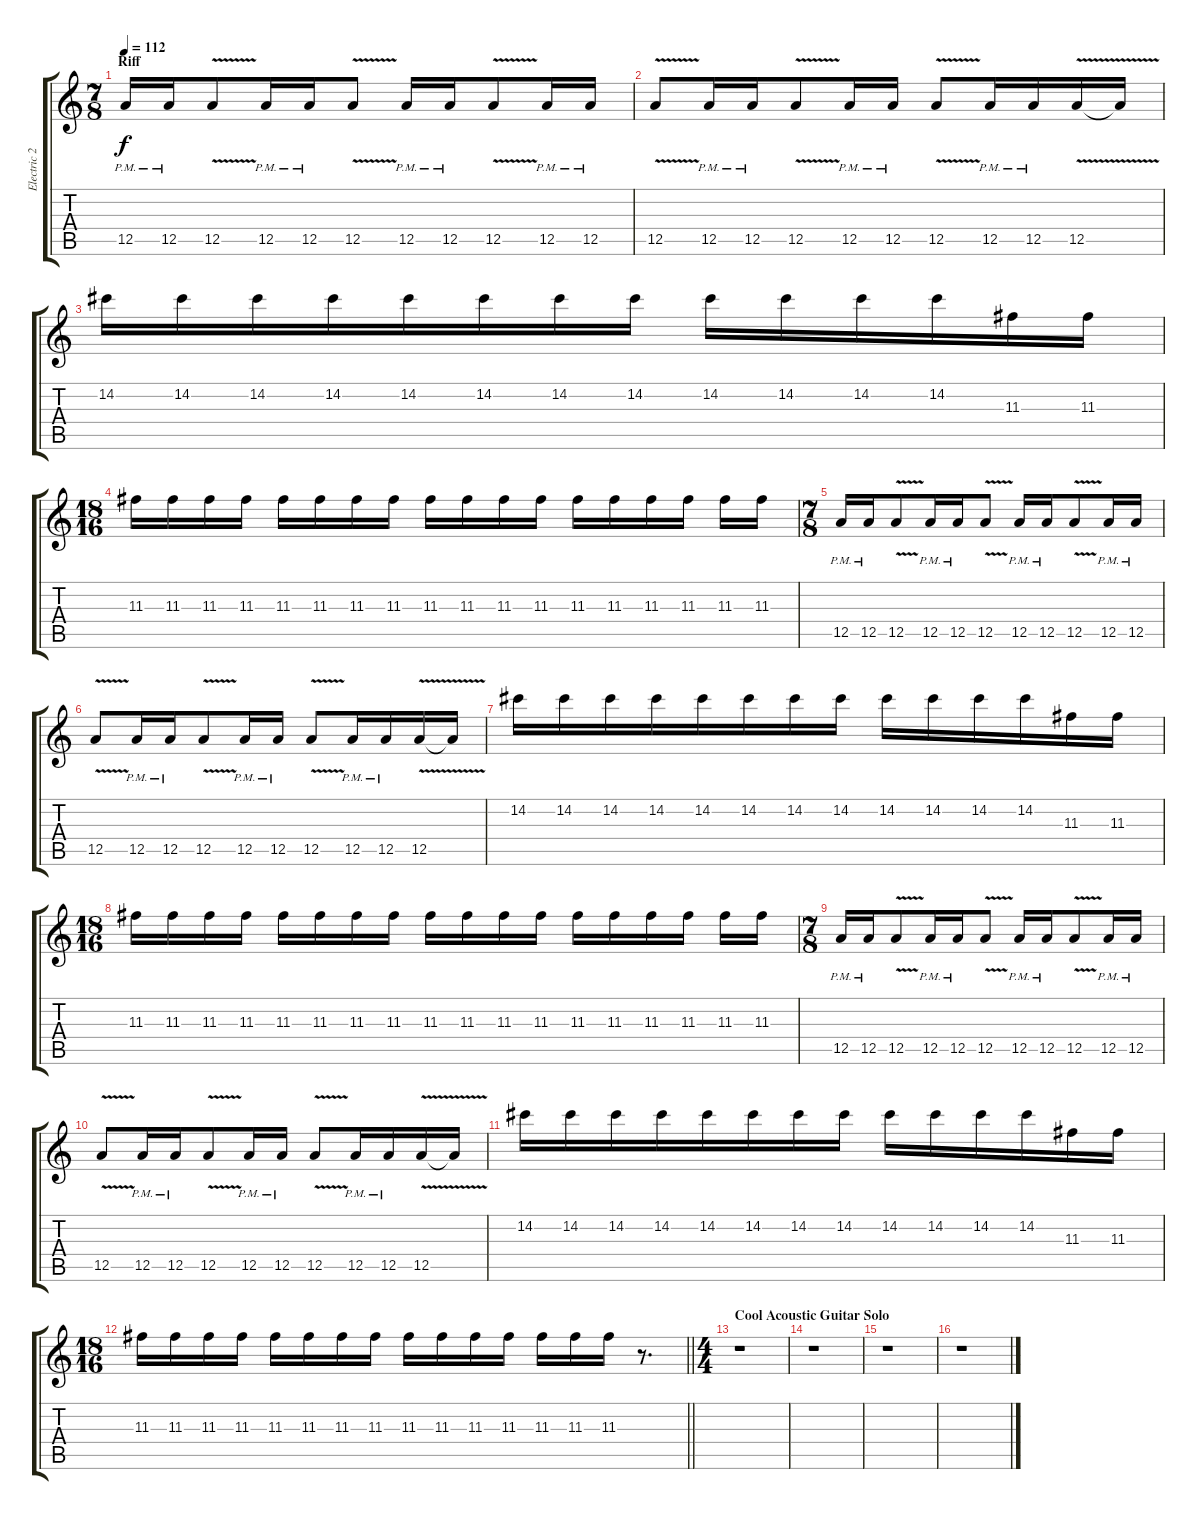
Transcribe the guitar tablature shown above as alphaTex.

\track ("Electric 2" "Electric 2") {instrument distortionguitar}
\staff {score tabs}
\tuning (E4 B3 G3 D3 A2 D2) {hide}
\ts (7 8)
\section ("" "Riff")
\tempo 112
\clef g2
\ks c
12.5{pm}.16{dy f} 12.5{pm}.16 12.5{v}.8 12.5{pm}.16 12.5{pm}.16 12.5{v}.8 12.5{pm}.16 12.5{pm}.16 12.5{v}.8 12.5{pm}.16 12.5{pm}.16 |
12.5{v}.8 12.5{pm}.16 12.5{pm}.16 12.5{v}.8 12.5{pm}.16 12.5{pm}.16 12.5{v}.8 12.5{pm}.16 12.5{pm}.16 12.5{v}.16 12.5{t}.16 |
14.2.16 14.2.16 14.2.16 14.2.16 14.2.16 14.2.16 14.2.16 14.2.16 14.2.16 14.2.16 14.2.16 14.2.16 11.3.16 11.3.16 |
\ts (18 16)
11.3.16 11.3.16 11.3.16 11.3.16 11.3.16 11.3.16 11.3.16 11.3.16 11.3.16 11.3.16 11.3.16 11.3.16 11.3.16 11.3.16 11.3.16 11.3.16 11.3.16 11.3.16 |
\ts (7 8)
12.5{pm}.16 12.5{pm}.16 12.5{v}.8 12.5{pm}.16 12.5{pm}.16 12.5{v}.8 12.5{pm}.16 12.5{pm}.16 12.5{v}.8 12.5{pm}.16 12.5{pm}.16 |
12.5{v}.8 12.5{pm}.16 12.5{pm}.16 12.5{v}.8 12.5{pm}.16 12.5{pm}.16 12.5{v}.8 12.5{pm}.16 12.5{pm}.16 12.5{v}.16 12.5{t}.16 |
14.2.16 14.2.16 14.2.16 14.2.16 14.2.16 14.2.16 14.2.16 14.2.16 14.2.16 14.2.16 14.2.16 14.2.16 11.3.16 11.3.16 |
\ts (18 16)
11.3.16 11.3.16 11.3.16 11.3.16 11.3.16 11.3.16 11.3.16 11.3.16 11.3.16 11.3.16 11.3.16 11.3.16 11.3.16 11.3.16 11.3.16 11.3.16 11.3.16 11.3.16 |
\ts (7 8)
12.5{pm}.16 12.5{pm}.16 12.5{v}.8 12.5{pm}.16 12.5{pm}.16 12.5{v}.8 12.5{pm}.16 12.5{pm}.16 12.5{v}.8 12.5{pm}.16 12.5{pm}.16 |
12.5{v}.8 12.5{pm}.16 12.5{pm}.16 12.5{v}.8 12.5{pm}.16 12.5{pm}.16 12.5{v}.8 12.5{pm}.16 12.5{pm}.16 12.5{v}.16 12.5{t}.16 |
14.2.16 14.2.16 14.2.16 14.2.16 14.2.16 14.2.16 14.2.16 14.2.16 14.2.16 14.2.16 14.2.16 14.2.16 11.3.16 11.3.16 |
\ts (18 16)
\barLineRight lightlight
11.3.16 11.3.16 11.3.16 11.3.16 11.3.16 11.3.16 11.3.16 11.3.16 11.3.16 11.3.16 11.3.16 11.3.16 11.3.16 11.3.16 11.3.16 r.8{d} |
\ts (4 4)
\section ("" "Cool Acoustic Guitar Solo")
r.1 |
r.1 |
r.1 |
r.1
